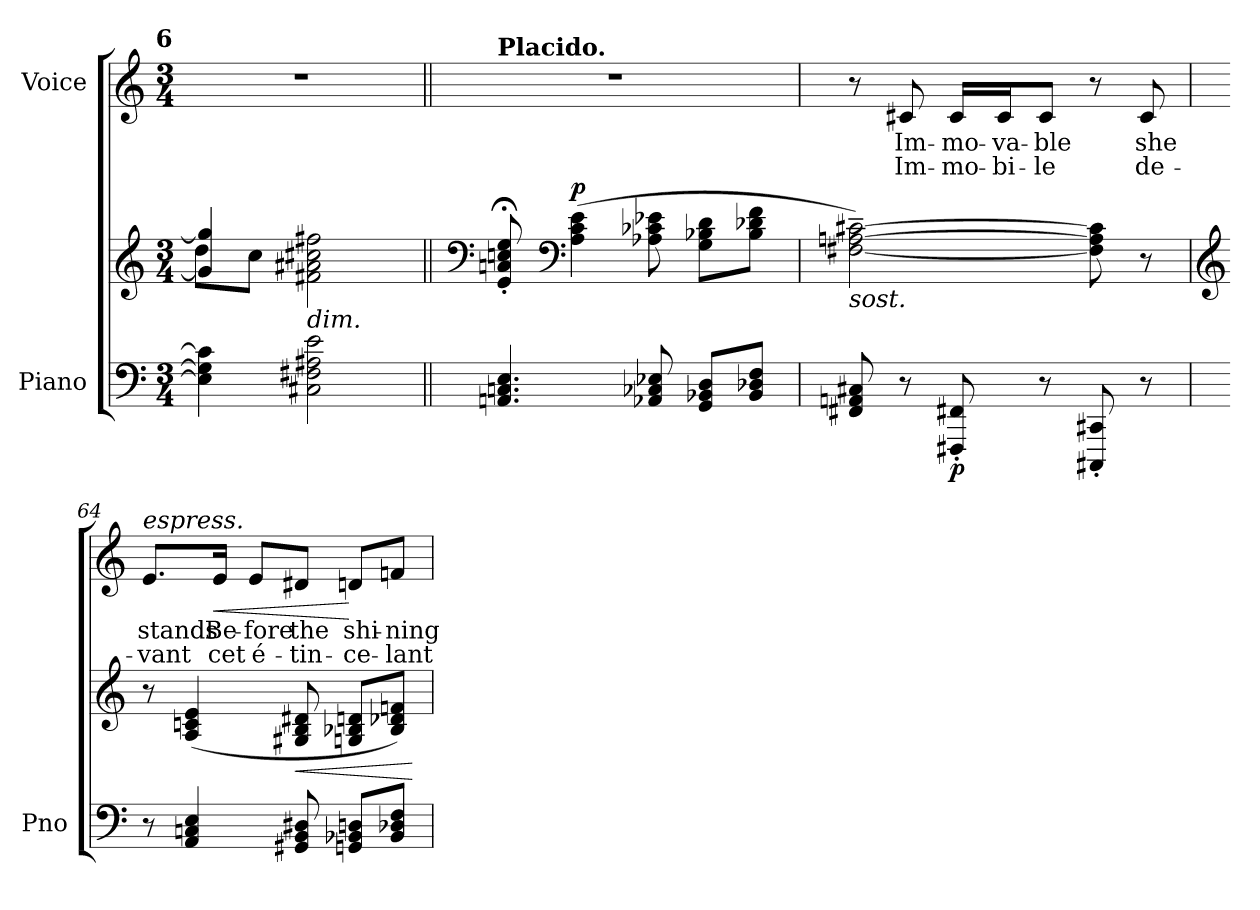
**kern	**kern	**dynam	**kern	**text	**text	**dynam
*part2	*part2	*part2	*part1	*part1	*part1	*part1
*staff3	*staff2	*staff2/3	*staff1	*staff1	*staff1	*staff1
*I"Piano	*	*	*I"Voice	*	*	*
*I'Pno	*	*	*	*	*	*
!!LO:LB:g=z
*clefF4	*clefG2	*	*clefG2	*	*	*
*k[]	*k[]	*	*k[]	*	*	*
*M3/4	*M3/4	*	*M3/4	*	*	*
!!LO:REH:place=s1:a:B:enc=none:fs=18:t=6
=61	=61	=61	=61	=61	=61	=61
*	*^	*	*	*	*	*
4E\] 4G\] 4c\]	4g/] 4gg/]	8dd\L	.	2.r	.	.	.
.	.	8cc\J	.	.	.	.	.
!	!LO:TX:b:i:t=dim.	!	!	!	!	!	!
2C#X\ 2F#X\ 2A#X\ 2e\	2f#X\ 2a#X\ 2cc#X\ 2ff#X\	2ryy	.	.	.	.	.
=62||	=62||	=62||	=62||	=62||	=62||	=62||	=62||
!	!	!	!	!LO:TX:a:B:t=Placido.	!	!	!
!	!	!	!LO:DY:b	!	!	!	!
!	!	!	!LO:DY:n=1:b	!	!	!	!
*	*v	*v	*	*	*	*	*
4.AAn/ 4.Cn/ 4.E/	8e/;<' 8an/;<' 8ccn/;<' 8ee/;<'	p other-dynamics	2.r	.	.	.
*	*clefF4	*	*	*	*	*
!	!	!LO:DY:n=2:a	!	!	!	!
.	(>4A\ 4c\ 4e\	p	.	.	.	.
8AA-X/ 8C-X/ 8E-X/	8A-X\ 8c-X\ 8e-X\	.	.	.	.	.
8GG/ 8BB-X/ 8D/L	8G\ 8B-X\ 8d\L	.	.	.	.	.
8BB-/ 8D-X/ 8F/J	8B-\ 8d-X\ 8f\J	.	.	.	.	.
=63	=63	=63	=63	=63	=63	=63
!	!LO:TX:b:i:t=sost.	!	!	!	!	!
8FF#X/ 8AAn/ 8C#X/	[2F#X\~ [2An\~ [2c#X\~)	.	8r	.	.	.
!	!	!	!	!LO:LY:b	!LO:LY:b	!LO:DY:a
!	!	!	!	!	!	!LO:DY:n=1:a
8r	.	.	8c#X/	Im-	Im-	p other-dynamics
!	!	!LO:DY:b=2	!	!LO:LY:b	!LO:LY:b	!
8FFF#X/' 8FF#X/'	.	p	16c#/LL	-mo-	-mo-	.
!	!	!	!	!LO:LY:b	!LO:LY:b	!
.	.	.	16c#/J	-va-	-bi-	.
!	!	!	!	!LO:LY:b	!LO:LY:b	!
8r	.	.	8c#/J	-ble	-le	.
8CCC#X/' 8CC#X/'	8F#\] 8A\] 8c#\]	.	8r	.	.	.
!	!	!	!	!LO:LY:b	!LO:LY:b	!
8r	8r	.	8c#/	she	de-	.
=64	=64	=64	=64	=64	=64	=64
*	*clefG2	*	*	*	*	*
!	!	!	!LO:TX:a:i:t=espress.	!	!	!
!	!	!LO:DY:b	!	!LO:LY:b	!LO:LY:b	!
!	!	!LO:DY:n=1:b	!	!	!	!
8r	8r	p other-dynamics	8.e/L	stands	-vant	.
4AA/ 4Cn/ 4E/	(>4A/ 4cn/ 4e/	.	.	.	.	.
!	!	!	!	!LO:LY:b	!LO:LY:b	!LO:HP:b
.	.	.	16e/Jk	Be-	cet	<
!	!	!	!	!LO:LY:b	!LO:LY:b	!
.	.	.	8e/L	-fore	é-	.
!	!	!LO:HP:b	!	!LO:LY:b	!LO:LY:b	!
8GG#X/ 8BB/ 8D#X/	8G#X/ 8B/ 8d#X/	<	8d#X/J	the	-tin-	.
!	!	!	!	!LO:LY:b	!LO:LY:b	!
8GGn/ 8BB-X/ 8Dn/L	8Gn/ 8B-X/ 8dn/L	.	8dn/L	shi-	-ce-	[
!	!	!	!	!LO:LY:b	!LO:LY:b	!
8BB-/ 8D-X/ 8F/J	8B-/ 8d-X/ 8fn/J)	.	8fn/J	-ning	-lant	.
.	.	[	.	.	.	.
=	=	=	=	=	=	=
*-	*-	*-	*-	*-	*-	*-
